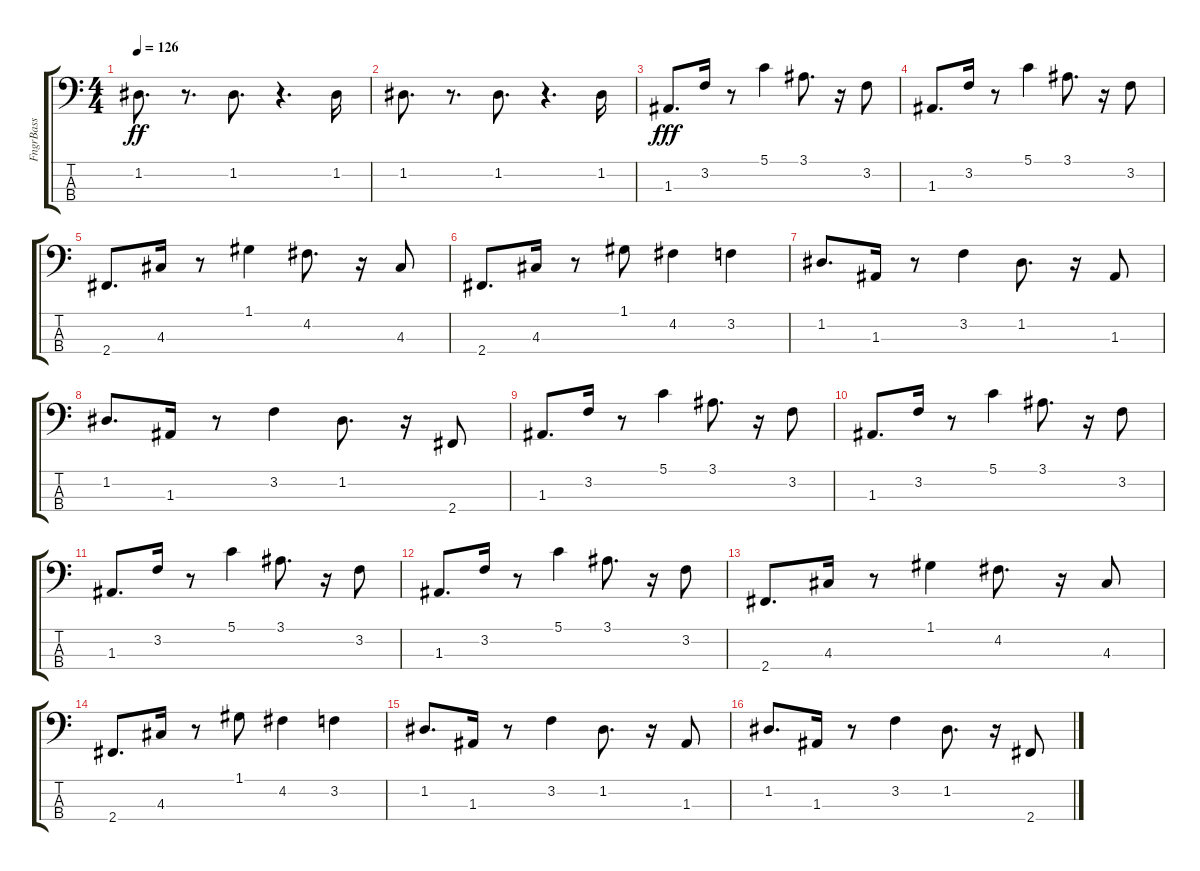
\track ("FngrBass" "FngrBass") {instrument electricbassfinger}
\staff {score tabs}
\tuning (G2 D2 A1 E1) {hide}
\ts (4 4)
\tempo 126
\clef f4
\ks c
1.2.8{d dy ff} r.8{d} 1.2.8{d} r.4{d} 1.2.16 |
1.2.8{d} r.8{d} 1.2.8{d} r.4{d} 1.2.16 |
1.3.8{d dy fff} 3.2.16 r.8 5.1.4 3.1.8{d} r.16 3.2.8 |
1.3.8{d} 3.2.16 r.8 5.1.4 3.1.8{d} r.16 3.2.8 |
2.4.8{d} 4.3.16 r.8 1.1.4 4.2.8{d} r.16 4.3.8 |
2.4.8{d} 4.3.16 r.8 1.1.8 4.2.4 3.2.4 |
1.2.8{d} 1.3.16 r.8 3.2.4 1.2.8{d} r.16 1.3.8 |
1.2.8{d} 1.3.16 r.8 3.2.4 1.2.8{d} r.16 2.4.8 |
1.3.8{d} 3.2.16 r.8 5.1.4 3.1.8{d} r.16 3.2.8 |
1.3.8{d} 3.2.16 r.8 5.1.4 3.1.8{d} r.16 3.2.8 |
1.3.8{d} 3.2.16 r.8 5.1.4 3.1.8{d} r.16 3.2.8 |
1.3.8{d} 3.2.16 r.8 5.1.4 3.1.8{d} r.16 3.2.8 |
2.4.8{d} 4.3.16 r.8 1.1.4 4.2.8{d} r.16 4.3.8 |
2.4.8{d} 4.3.16 r.8 1.1.8 4.2.4 3.2.4 |
1.2.8{d} 1.3.16 r.8 3.2.4 1.2.8{d} r.16 1.3.8 |
1.2.8{d} 1.3.16 r.8 3.2.4 1.2.8{d} r.16 2.4.8
